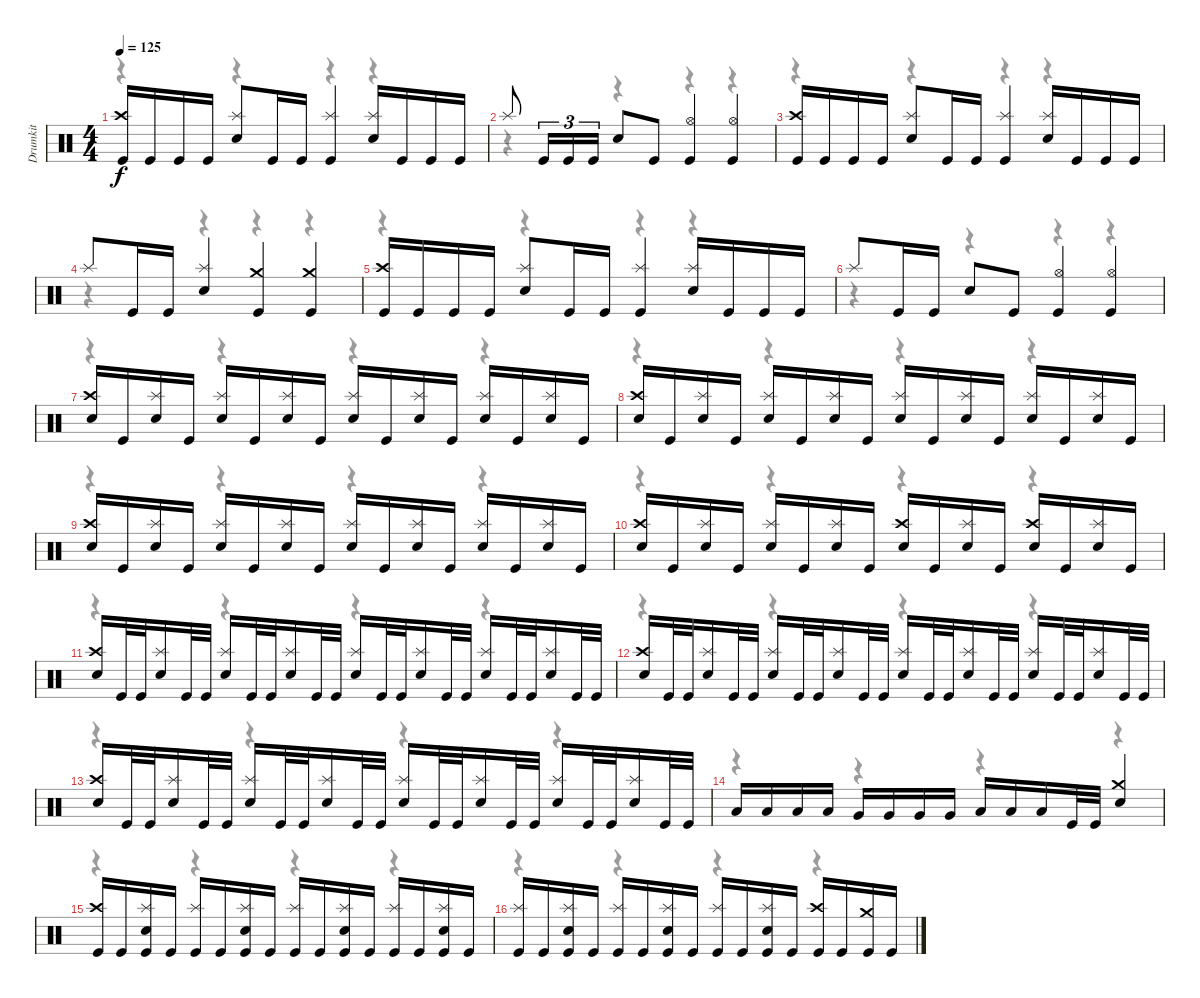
\track ("Drumkit" "Drumkit") {instrument percussion}
\staff {score}
\articulation defaults
\voice
\ts (4 4)
\tempo 125
\clef neutral
\ks c
("Crash high (hit)" "Kick (hit)").16{dy f} "Kick (hit)".16 "Kick (hit)".16 "Kick (hit)".16 ("Splash (hit)" "Snare (hit) 2").8 "Kick (hit)".16 "Kick (hit)".16 ("Splash (hit)" "Kick (hit)").4 ("Splash (hit)" "Snare (hit) 2").16 "Kick (hit)".16 "Kick (hit)".16 "Kick (hit)".16 |
"Splash (hit)".8 "Kick (hit)".16{tu (3 2)} "Kick (hit)".16{tu (3 2)} "Kick (hit)".16{tu (3 2)} "Snare (hit) 2".8 "Kick (hit)".8 ("Hi-Hat (open)" "Kick (hit)").4 ("Hi-Hat (open)" "Kick (hit)").4 |
("Crash high (hit)" "Kick (hit)").16 "Kick (hit)".16 "Kick (hit)".16 "Kick (hit)".16 ("Splash (hit)" "Snare (hit) 2").8 "Kick (hit)".16 "Kick (hit)".16 ("Splash (hit)" "Kick (hit)").4 ("Splash (hit)" "Snare (hit) 2").16 "Kick (hit)".16 "Kick (hit)".16 "Kick (hit)".16 |
"Splash (hit)".8 "Kick (hit)".16 "Kick (hit)".16 ("Splash (hit)" "Snare (hit) 2").4 ("Crash medium (hit)" "Kick (hit)").4 ("Crash medium (hit)" "Kick (hit)").4 |
("Crash high (hit)" "Kick (hit)").16 "Kick (hit)".16 "Kick (hit)".16 "Kick (hit)".16 ("Splash (hit)" "Snare (hit) 2").8 "Kick (hit)".16 "Kick (hit)".16 ("Splash (hit)" "Kick (hit)").4 ("Splash (hit)" "Snare (hit) 2").16 "Kick (hit)".16 "Kick (hit)".16 "Kick (hit)".16 |
"Splash (hit)".8 "Kick (hit)".16 "Kick (hit)".16 "Snare (hit) 2".8 "Kick (hit)".8 ("Hi-Hat (open)" "Kick (hit)").4 ("Hi-Hat (open)" "Kick (hit)").4 |
("Crash high (hit)" "Snare (hit) 2").16 "Kick (hit)".16 ("Splash (hit)" "Snare (hit) 2").16 "Kick (hit)".16 ("Splash (hit)" "Snare (hit) 2").16 "Kick (hit)".16 ("Splash (hit)" "Snare (hit) 2").16 "Kick (hit)".16 ("Splash (hit)" "Snare (hit) 2").16 "Kick (hit)".16 ("Splash (hit)" "Snare (hit) 2").16 "Kick (hit)".16 ("Splash (hit)" "Snare (hit) 2").16 "Kick (hit)".16 ("Splash (hit)" "Snare (hit) 2").16 "Kick (hit)".16 |
("Crash high (hit)" "Snare (hit) 2").16 "Kick (hit)".16 ("Splash (hit)" "Snare (hit) 2").16 "Kick (hit)".16 ("Splash (hit)" "Snare (hit) 2").16 "Kick (hit)".16 ("Splash (hit)" "Snare (hit) 2").16 "Kick (hit)".16 ("Splash (hit)" "Snare (hit) 2").16 "Kick (hit)".16 ("Splash (hit)" "Snare (hit) 2").16 "Kick (hit)".16 ("Splash (hit)" "Snare (hit) 2").16 "Kick (hit)".16 ("Splash (hit)" "Snare (hit) 2").16 "Kick (hit)".16 |
("Crash high (hit)" "Snare (hit) 2").16 "Kick (hit)".16 ("Splash (hit)" "Snare (hit) 2").16 "Kick (hit)".16 ("Splash (hit)" "Snare (hit) 2").16 "Kick (hit)".16 ("Splash (hit)" "Snare (hit) 2").16 "Kick (hit)".16 ("Splash (hit)" "Snare (hit) 2").16 "Kick (hit)".16 ("Splash (hit)" "Snare (hit) 2").16 "Kick (hit)".16 ("Splash (hit)" "Snare (hit) 2").16 "Kick (hit)".16 ("Splash (hit)" "Snare (hit) 2").16 "Kick (hit)".16 |
("Crash high (hit)" "Snare (hit) 2").16 "Kick (hit)".16 ("Splash (hit)" "Snare (hit) 2").16 "Kick (hit)".16 ("Splash (hit)" "Snare (hit) 2").16 "Kick (hit)".16 ("Splash (hit)" "Snare (hit) 2").16 "Kick (hit)".16 ("Crash high (hit)" "Snare (hit) 2").16 "Kick (hit)".16 ("Splash (hit)" "Snare (hit) 2").16 "Kick (hit)".16 ("Crash high (hit)" "Snare (hit) 2").16 "Kick (hit)".16 ("Splash (hit)" "Snare (hit) 2").16 "Kick (hit)".16 |
("Crash high (hit)" "Snare (hit) 2").16 "Kick (hit)".32 "Kick (hit)".32 ("Splash (hit)" "Snare (hit) 2").16 "Kick (hit)".32 "Kick (hit)".32 ("Splash (hit)" "Snare (hit) 2").16 "Kick (hit)".32 "Kick (hit)".32 ("Splash (hit)" "Snare (hit) 2").16 "Kick (hit)".32 "Kick (hit)".32 ("Splash (hit)" "Snare (hit) 2").16 "Kick (hit)".32 "Kick (hit)".32 ("Splash (hit)" "Snare (hit) 2").16 "Kick (hit)".32 "Kick (hit)".32 ("Splash (hit)" "Snare (hit) 2").16 "Kick (hit)".32 "Kick (hit)".32 ("Splash (hit)" "Snare (hit) 2").16 "Kick (hit)".32 "Kick (hit)".32 |
("Crash high (hit)" "Snare (hit) 2").16 "Kick (hit)".32 "Kick (hit)".32 ("Splash (hit)" "Snare (hit) 2").16 "Kick (hit)".32 "Kick (hit)".32 ("Splash (hit)" "Snare (hit) 2").16 "Kick (hit)".32 "Kick (hit)".32 ("Splash (hit)" "Snare (hit) 2").16 "Kick (hit)".32 "Kick (hit)".32 ("Splash (hit)" "Snare (hit) 2").16 "Kick (hit)".32 "Kick (hit)".32 ("Splash (hit)" "Snare (hit) 2").16 "Kick (hit)".32 "Kick (hit)".32 ("Splash (hit)" "Snare (hit) 2").16 "Kick (hit)".32 "Kick (hit)".32 ("Splash (hit)" "Snare (hit) 2").16 "Kick (hit)".32 "Kick (hit)".32 |
("Crash high (hit)" "Snare (hit) 2").16 "Kick (hit)".32 "Kick (hit)".32 ("Splash (hit)" "Snare (hit) 2").16 "Kick (hit)".32 "Kick (hit)".32 ("Splash (hit)" "Snare (hit) 2").16 "Kick (hit)".32 "Kick (hit)".32 ("Splash (hit)" "Snare (hit) 2").16 "Kick (hit)".32 "Kick (hit)".32 ("Splash (hit)" "Snare (hit) 2").16 "Kick (hit)".32 "Kick (hit)".32 ("Splash (hit)" "Snare (hit) 2").16 "Kick (hit)".32 "Kick (hit)".32 ("Splash (hit)" "Snare (hit) 2").16 "Kick (hit)".32 "Kick (hit)".32 ("Splash (hit)" "Snare (hit) 2").16 "Kick (hit)".32 "Kick (hit)".32 |
"Low Tom (hit)".16 "Low Tom (hit)".16 "Low Tom (hit)".16 "Low Tom (hit)".16 "Very Low Tom (hit)".16 "Very Low Tom (hit)".16 "Very Low Tom (hit)".16 "Very Low Tom (hit)".16 "Low Floor Tom (hit)".16 "Low Floor Tom (hit)".16 "Low Floor Tom (hit)".16 "Kick (hit)".32 "Kick (hit)".32 ("Crash medium (hit)" "Snare (hit) 2").4 |
("Crash high (hit)" "Kick (hit)").16 "Kick (hit)".16 ("Splash (hit)" "Snare (hit) 2" "Kick (hit)").16 "Kick (hit)".16 ("Splash (hit)" "Kick (hit)").16 "Kick (hit)".16 ("Splash (hit)" "Snare (hit) 2" "Kick (hit)").16 "Kick (hit)".16 ("Splash (hit)" "Kick (hit)").16 "Kick (hit)".16 ("Splash (hit)" "Snare (hit) 2" "Kick (hit)").16 "Kick (hit)".16 ("Splash (hit)" "Kick (hit)").16 "Kick (hit)".16 ("Splash (hit)" "Snare (hit) 2" "Kick (hit)").16 "Kick (hit)".16 |
("Splash (hit)" "Kick (hit)").16 "Kick (hit)".16 ("Splash (hit)" "Snare (hit) 2" "Kick (hit)").16 "Kick (hit)".16 ("Splash (hit)" "Kick (hit)").16 "Kick (hit)".16 ("Splash (hit)" "Snare (hit) 2" "Kick (hit)").16 "Kick (hit)".16 ("Splash (hit)" "Kick (hit)").16 "Kick (hit)".16 ("Splash (hit)" "Snare (hit) 2" "Kick (hit)").16 "Kick (hit)".16 ("Crash high (hit)" "Kick (hit)").16 "Kick (hit)".16 ("Crash medium (hit)" "Kick (hit)").16 "Kick (hit)".16
\voice
\clef neutral
\ottava regular
\simile none
\ks c
r.4{dy f} r.4 r.4 r.4 |
r.4 r.4 r.4 r.4 |
r.4 r.4 r.4 r.4 |
r.4 r.4 r.4 r.4 |
r.4 r.4 r.4 r.4 |
r.4 r.4 r.4 r.4 |
r.4 r.4 r.4 r.4 |
r.4 r.4 r.4 r.4 |
r.4 r.4 r.4 r.4 |
r.4 r.4 r.4 r.4 |
r.4 r.4 r.4 r.4 |
r.4 r.4 r.4 r.4 |
r.4 r.4 r.4 r.4 |
r.4 r.4 r.4 r.4 |
r.4 r.4 r.4 r.4 |
r.4 r.4 r.4 r.4
